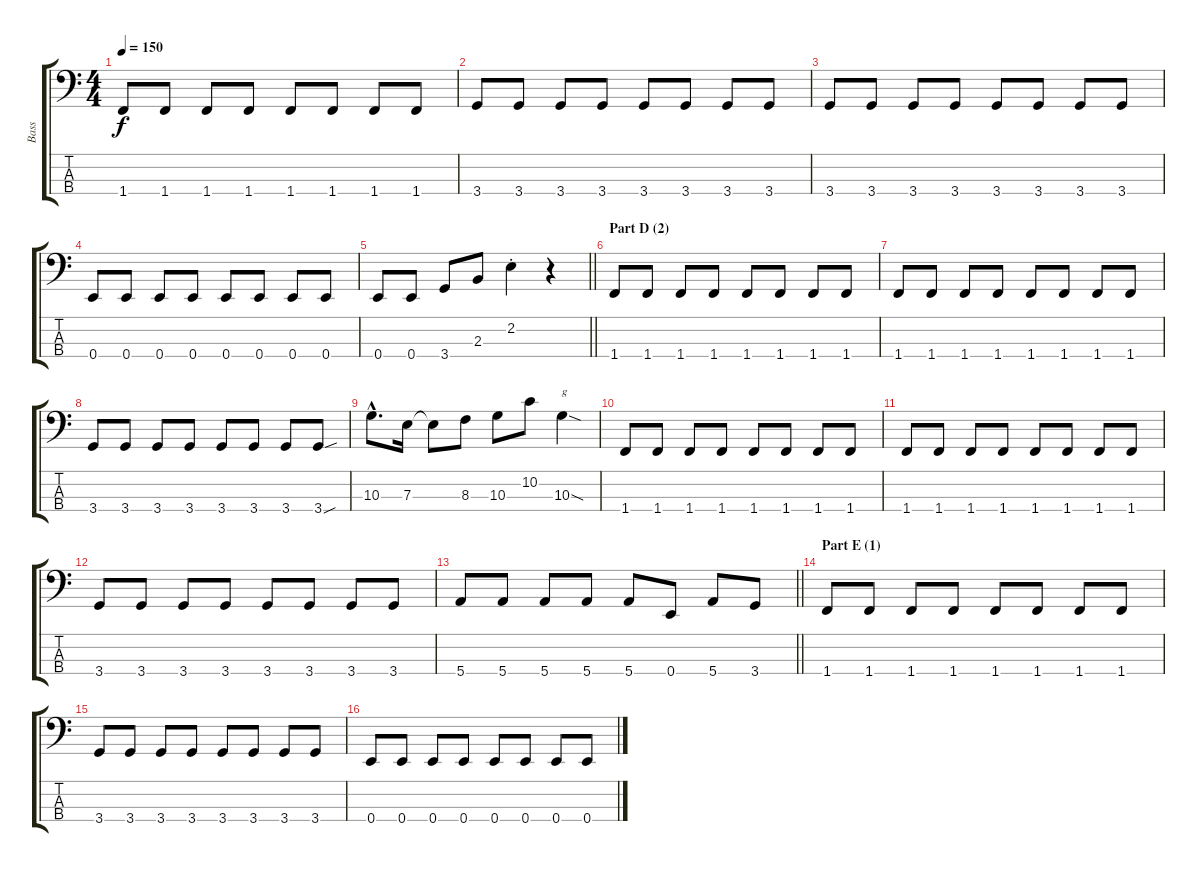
\track ("Bass" "Bass") {instrument electricbasspick}
\staff {score tabs}
\tuning (G2 D2 A1 E1) {hide}
\ts (4 4)
\tempo 150
\clef f4
\ks c
1.4.8{dy f} 1.4.8 1.4.8 1.4.8 1.4.8 1.4.8 1.4.8 1.4.8 |
3.4.8 3.4.8 3.4.8 3.4.8 3.4.8 3.4.8 3.4.8 3.4.8 |
3.4.8 3.4.8 3.4.8 3.4.8 3.4.8 3.4.8 3.4.8 3.4.8 |
0.4.8 0.4.8 0.4.8 0.4.8 0.4.8 0.4.8 0.4.8 0.4.8 |
\barLineRight lightlight
0.4.8 0.4.8 3.4.8 2.3.8 2.2{st}.4 r.4 |
\section ("" "Part D (2)")
1.4.8 1.4.8 1.4.8 1.4.8 1.4.8 1.4.8 1.4.8 1.4.8 |
1.4.8 1.4.8 1.4.8 1.4.8 1.4.8 1.4.8 1.4.8 1.4.8 |
3.4.8 3.4.8 3.4.8 3.4.8 3.4.8 3.4.8 3.4.8 3.4{sou}.8 |
10.3{hac}.8{d} 7.3.16 7.3{t}.8 8.3.8 10.3.8 10.2.8 10.3{sod}.4{txt "g"} |
1.4.8 1.4.8 1.4.8 1.4.8 1.4.8 1.4.8 1.4.8 1.4.8 |
1.4.8 1.4.8 1.4.8 1.4.8 1.4.8 1.4.8 1.4.8 1.4.8 |
3.4.8 3.4.8 3.4.8 3.4.8 3.4.8 3.4.8 3.4.8 3.4.8 |
\barLineRight lightlight
5.4.8 5.4.8 5.4.8 5.4.8 5.4.8 0.4.8 5.4.8 3.4.8 |
\section ("" "Part E (1)")
1.4.8 1.4.8 1.4.8 1.4.8 1.4.8 1.4.8 1.4.8 1.4.8 |
3.4.8 3.4.8 3.4.8 3.4.8 3.4.8 3.4.8 3.4.8 3.4.8 |
0.4.8 0.4.8 0.4.8 0.4.8 0.4.8 0.4.8 0.4.8 0.4.8
